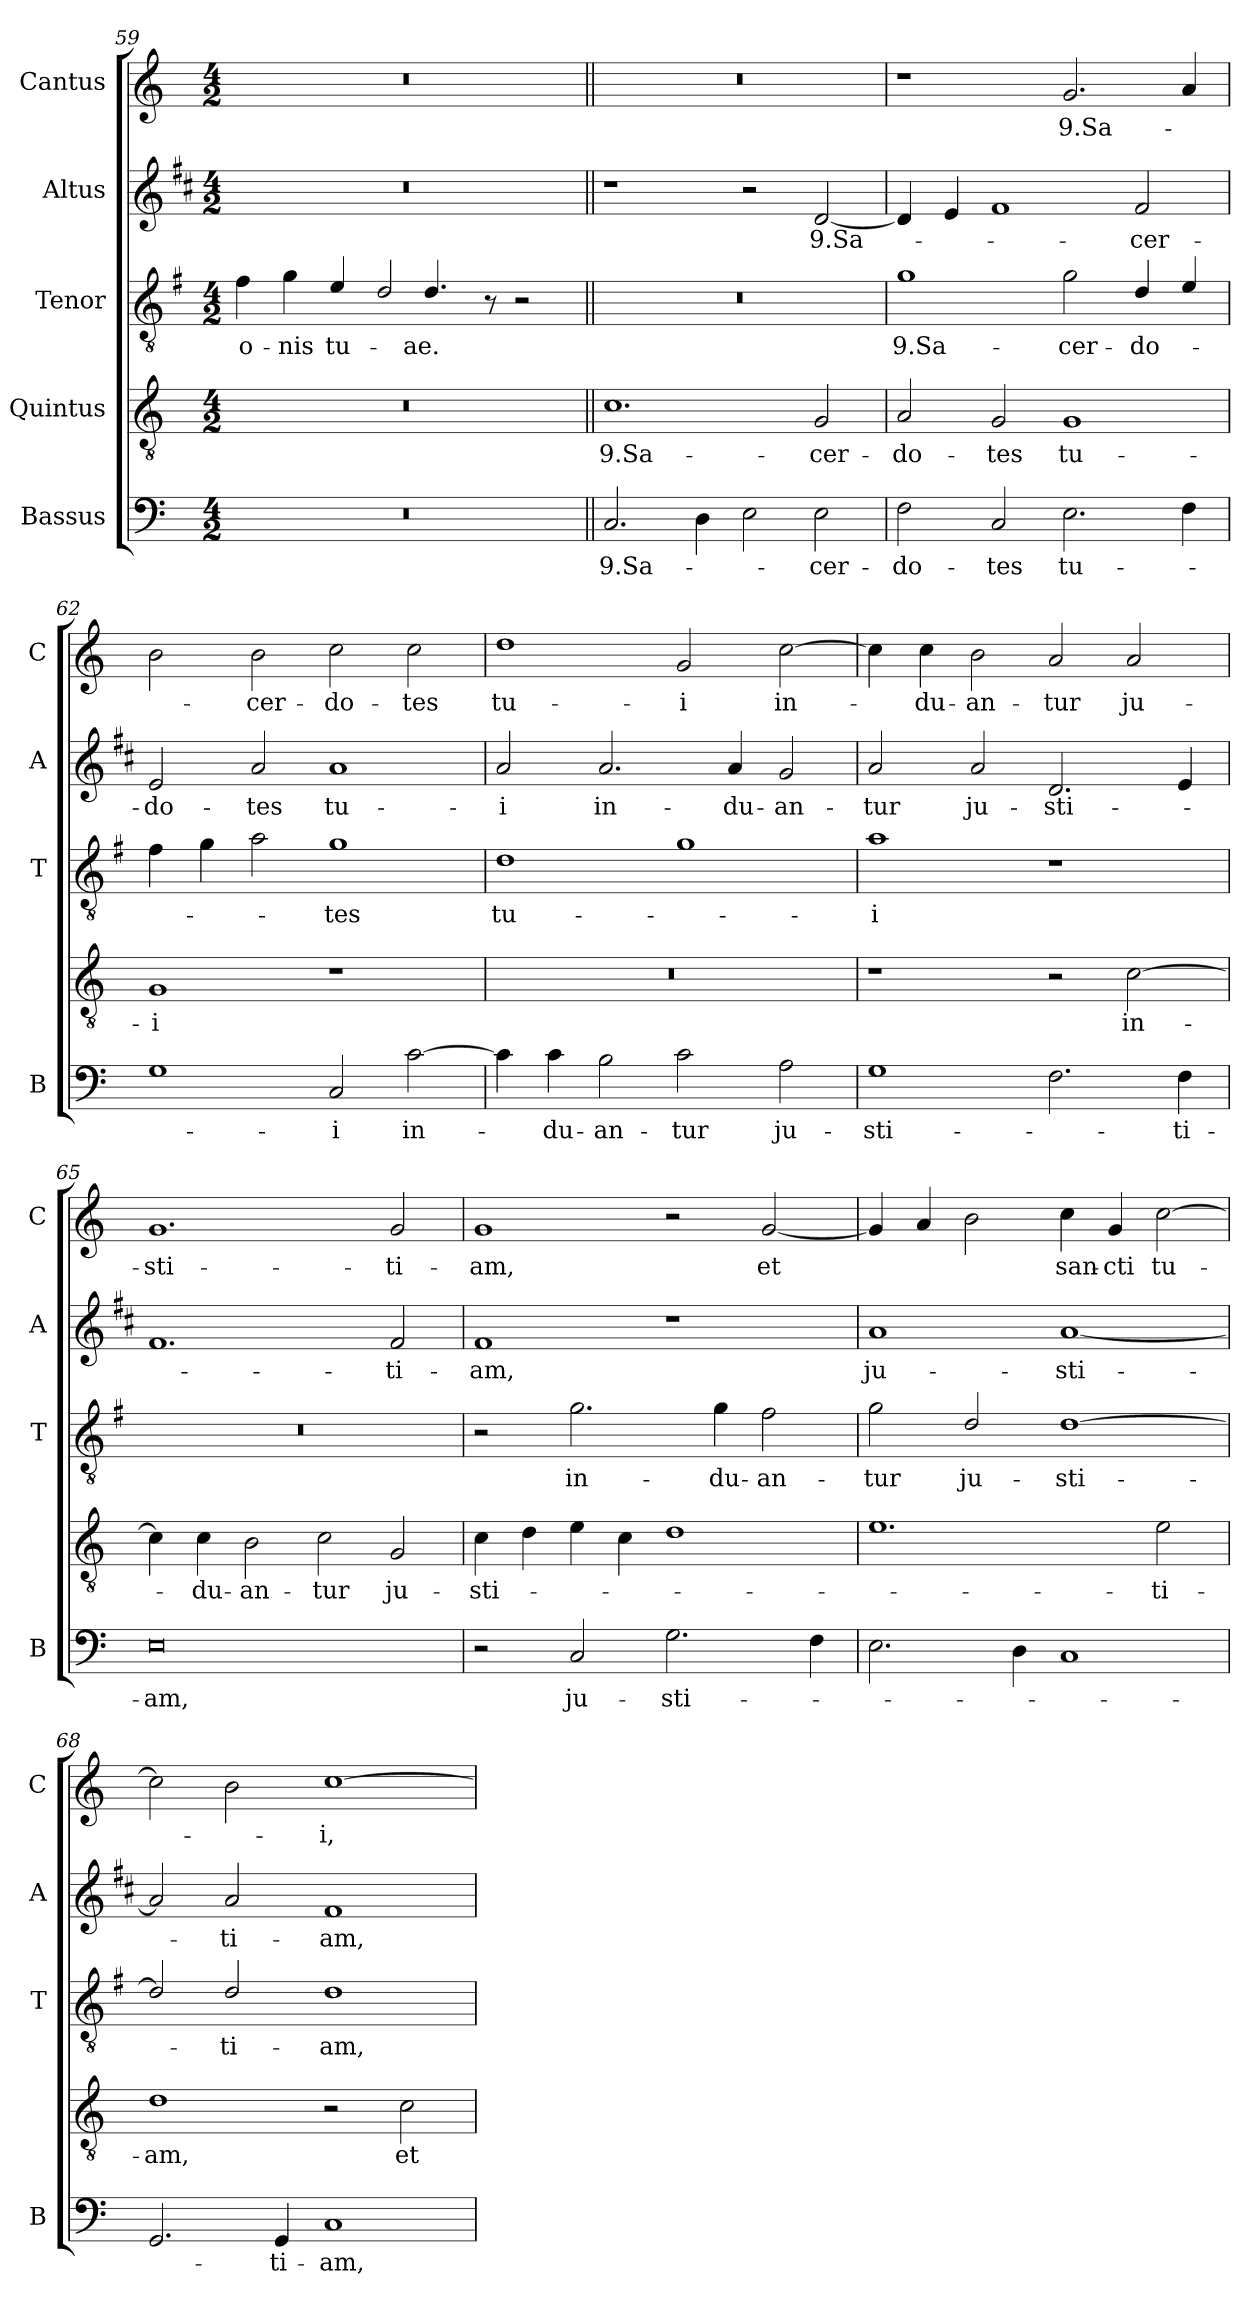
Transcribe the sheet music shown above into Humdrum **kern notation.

**kern	**text	**kern	**text	**kern	**text	**kern	**text	**kern	**text
*part5	*part5	*part4	*part4	*part3	*part3	*part2	*part2	*part1	*part1
*staff5	*staff5	*staff4	*staff4	*staff3	*staff3	*staff2	*staff2	*staff1	*staff1
*I"Bassus	*	*I"Quintus	*	*I"Tenor	*	*I"Altus	*	*I"Cantus	*
*I'B	*	*	*	*I'T	*	*I'A	*	*I'C	*
*clefF4	*	*clefGv2	*	*clefGv2	*	*clefG2	*	*clefG2	*
*	*	*	*	*ITrd4c7	*	*ITrd1c2	*	*	*
*k[]	*	*k[]	*	*k[]	*	*k[]	*	*k[]	*
*C:	*	*C:	*	*C:	*	*C:	*	*C:	*
*M4/2	*	*M4/2	*	*M4/2	*	*M4/2	*	*M4/2	*
=59	=59	=59	=59	=59	=59	=59	=59	=59	=59
!	!	!	!	!	!LO:LY:b	!	!	!	!
0r	.	0r	.	4B\	-o-	0r	.	0r	.
!	!	!	!	!	!LO:LY:b	!	!	!	!
.	.	.	.	4c\	-nis	.	.	.	.
!	!	!	!	!	!LO:LY:b	!	!	!	!
.	.	.	.	4A/	tu-	.	.	.	.
!	!	!	!	!LO:N:head=open	!	!	!	!	!
.	.	.	.	4G/	.	.	.	.	.
!	!	!	!	!	!LO:LY:b	!	!	!	!
.	.	.	.	4.G/	-ae.	.	.	.	.
.	.	.	.	8r	.	.	.	.	.
.	.	.	.	2r	.	.	.	.	.
!!LO:LB:g=z
=60||	=60||	=60||	=60||	=60||	=60||	=60||	=60||	=60||	=60||
!	!LO:LY:b	!	!LO:LY:b	!	!	!	!	!	!
2.C/	9.Sa-	1.c	9.Sa-	0r	.	1r	.	0r	.
4D\	.	.	.	.	.	.	.	.	.
2E\	.	.	.	.	.	2r	.	.	.
!	!LO:LY:b	!	!LO:LY:b	!	!	!	!LO:LY:b	!	!
2E\	-cer-	2G/	-cer-	.	.	[2c/	9.Sa-	.	.
=61	=61	=61	=61	=61	=61	=61	=61	=61	=61
!	!LO:LY:b	!	!LO:LY:b	!	!LO:LY:b	!	!	!	!
2F\	-do-	2A/	-do-	1c	9.Sa-	4c/]	.	1r	.
.	.	.	.	.	.	4d/	.	.	.
!	!LO:LY:b	!	!LO:LY:b	!	!	!	!	!	!
2C/	-tes	2G/	-tes	.	.	1e	.	.	.
!	!LO:LY:b	!	!LO:LY:b	!	!LO:LY:b	!	!	!	!LO:LY:b
2.E\	tu-	1G	tu-	2c\	-cer-	.	.	2.g/	9.Sa-
!	!	!	!	!	!LO:LY:b	!	!LO:LY:b	!	!
.	.	.	.	4G/	-do-	2e/	-cer-	.	.
4F\	.	.	.	4A/	.	.	.	4a/	.
=62	=62	=62	=62	=62	=62	=62	=62	=62	=62
!	!	!	!LO:LY:b	!	!	!	!LO:LY:b	!	!
1G	.	1G	-i	4B\	.	2d/	-do-	2b\	.
.	.	.	.	4c\	.	.	.	.	.
!	!	!	!	!	!	!	!LO:LY:b	!	!LO:LY:b
.	.	.	.	2d\	.	2g/	-tes	2b\	-cer-
!	!LO:LY:b	!	!	!	!LO:LY:b	!	!LO:LY:b	!	!LO:LY:b
2C/	-i	1r	.	1c	-tes	1g	tu-	2cc\	-do-
!	!LO:LY:b	!	!	!	!	!	!	!	!LO:LY:b
[2c\	in-	.	.	.	.	.	.	2cc\	-tes
=63	=63	=63	=63	=63	=63	=63	=63	=63	=63
!	!	!	!	!	!LO:LY:b	!	!LO:LY:b	!	!LO:LY:b
4c\]	.	0r	.	1G	tu-	2g/	-i	1dd	tu-
!	!LO:LY:b	!	!	!	!	!	!	!	!
4c\	-du-	.	.	.	.	.	.	.	.
!	!LO:LY:b	!	!	!	!	!	!LO:LY:b	!	!
2B\	-an-	.	.	.	.	2.g/	in-	.	.
!	!LO:LY:b	!	!	!	!	!	!	!	!LO:LY:b
2c\	-tur	.	.	1c	.	.	.	2g/	-i
!	!	!	!	!	!	!	!LO:LY:b	!	!
.	.	.	.	.	.	4g/	-du-	.	.
!	!LO:LY:b	!	!	!	!	!	!LO:LY:b	!	!LO:LY:b
2A\	ju-	.	.	.	.	2f/	-an-	[2cc\	in-
=64	=64	=64	=64	=64	=64	=64	=64	=64	=64
!	!LO:LY:b	!	!	!	!LO:LY:b	!	!LO:LY:b	!	!
1G	-sti-	1r	.	1d	-i	2g/	-tur	4cc\]	.
!	!	!	!	!	!	!	!	!	!LO:LY:b
.	.	.	.	.	.	.	.	4cc\	-du-
!	!	!	!	!	!	!	!LO:LY:b	!	!LO:LY:b
.	.	.	.	.	.	2g/	ju-	2b\	-an-
!	!	!	!	!	!	!	!LO:LY:b	!	!LO:LY:b
2.F\	.	2r	.	1r	.	2.c/	-sti-	2a/	-tur
!	!	!	!LO:LY:b	!	!	!	!	!	!LO:LY:b
.	.	[2c\	in-	.	.	.	.	2a/	ju-
!	!LO:LY:b	!	!	!	!	!	!	!	!
4F\	-ti-	.	.	.	.	4d/	.	.	.
!!LO:LB:g=z
=65	=65	=65	=65	=65	=65	=65	=65	=65	=65
!	!LO:LY:b	!	!	!	!	!	!	!	!LO:LY:b
0E	-am,	4c\]	.	0r	.	1.e	.	1.g	-sti-
!	!	!	!LO:LY:b	!	!	!	!	!	!
.	.	4c\	-du-	.	.	.	.	.	.
!	!	!	!LO:LY:b	!	!	!	!	!	!
.	.	2B\	-an-	.	.	.	.	.	.
!	!	!	!LO:LY:b	!	!	!	!	!	!
.	.	2c\	-tur	.	.	.	.	.	.
!	!	!	!LO:LY:b	!	!	!	!LO:LY:b	!	!LO:LY:b
.	.	2G/	ju-	.	.	2e/	-ti-	2g/	-ti-
=66	=66	=66	=66	=66	=66	=66	=66	=66	=66
!	!	!	!LO:LY:b	!	!	!	!LO:LY:b	!	!LO:LY:b
2r	.	4c\	-sti-	2r	.	1e	-am,	1g	-am,
.	.	4d\	.	.	.	.	.	.	.
!	!LO:LY:b	!	!	!	!LO:LY:b	!	!	!	!
2C/	ju-	4e\	.	2.c\	in-	.	.	.	.
.	.	4c\	.	.	.	.	.	.	.
!	!LO:LY:b	!	!	!	!	!	!	!	!
2.G\	-sti-	1d	.	.	.	1r	.	2r	.
!	!	!	!	!	!LO:LY:b	!	!	!	!
.	.	.	.	4c\	-du-	.	.	.	.
!	!	!	!	!	!LO:LY:b	!	!	!	!LO:LY:b
.	.	.	.	2B\	-an-	.	.	[2g/	et
4F\	.	.	.	.	.	.	.	.	.
=67	=67	=67	=67	=67	=67	=67	=67	=67	=67
!	!	!	!	!	!LO:LY:b	!	!LO:LY:b	!	!
2.E\	.	1.e	.	2c\	-tur	1g	ju-	4g/]	.
.	.	.	.	.	.	.	.	4a/	.
!	!	!	!	!	!LO:LY:b	!	!	!	!
.	.	.	.	2G/	ju-	.	.	2b\	.
4D\	.	.	.	.	.	.	.	.	.
!	!	!	!	!	!LO:LY:b	!	!LO:LY:b	!	!LO:LY:b
1C	.	.	.	[1G	-sti-	[1g	-sti-	4cc\	san-
!	!	!	!	!	!	!	!	!	!LO:LY:b
.	.	.	.	.	.	.	.	4g/	-cti
!	!	!	!LO:LY:b	!	!	!	!	!	!LO:LY:b
.	.	2e\	-ti-	.	.	.	.	[2cc\	tu-
=68	=68	=68	=68	=68	=68	=68	=68	=68	=68
!	!	!	!LO:LY:b	!	!	!	!	!	!
2.GG/	.	1d	-am,	2G/]	.	2g/]	.	2cc\]	.
!	!	!	!	!	!LO:LY:b	!	!LO:LY:b	!	!
.	.	.	.	2G/	-ti-	2g/	-ti-	2b\	.
!	!LO:LY:b	!	!	!	!	!	!	!	!
4GG/	-ti-	.	.	.	.	.	.	.	.
!	!LO:LY:b	!	!	!	!LO:LY:b	!	!LO:LY:b	!	!LO:LY:b
1C	-am,	2r	.	1G	-am,	1e	-am,	[1cc	-i,
!	!	!	!LO:LY:b	!	!	!	!	!	!
.	.	2c\	et	.	.	.	.	.	.
=	=	=	=	=	=	=	=	=	=
*-	*-	*-	*-	*-	*-	*-	*-	*-	*-
